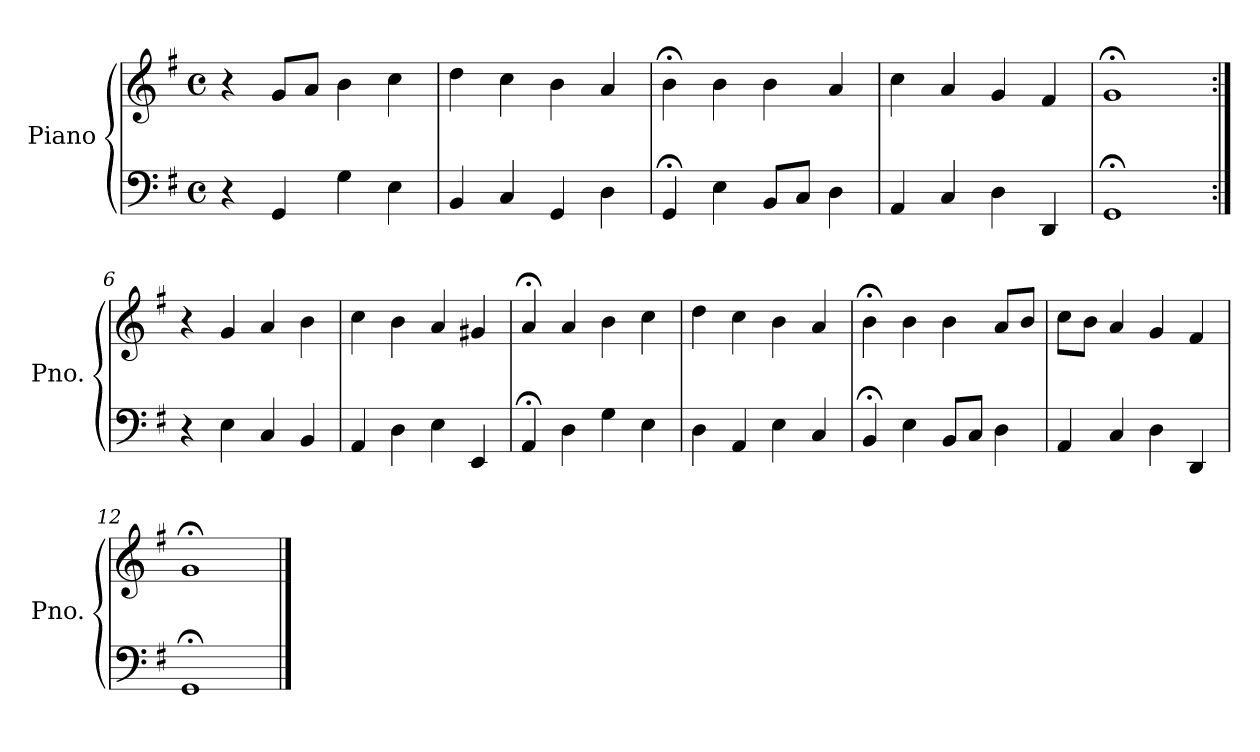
**kern	**kern
*part1	*part1
*staff2	*staff1
*I"Piano	*
*I'Pno.	*
*clefF4	*clefG2
*k[f#]	*k[f#]
*M4/4	*M4/4
*met(c)	*met(c)
=1	=1
4r	4r
4GG/	8g/L
.	8a/J
4G\	4b\
4E\	4cc\
=2	=2
4BB/	4dd\
4C/	4cc\
4GG/	4b\
4D\	4a/
=3	=3
4GG;</	4b;<\
4E\	4b\
8BB/L	4b\
8C/J	.
4D\	4a/
=4	=4
4AA/	4cc\
4C/	4a/
4D\	4g/
4DD/	4f#/
=5	=5
1GG;<	1g;<
=6:|!	=6:|!
4r	4r
4E\	4g/
4C/	4a/
4BB/	4b\
=7	=7
4AA/	4cc\
4D\	4b\
4E\	4a/
4EE/	4g#X/
!!LO:LB:g=z
=8	=8
4AA;</	4a;</
4D\	4a/
4G\	4b\
4E\	4cc\
=9	=9
4D\	4dd\
4AA/	4cc\
4E\	4b\
4C/	4a/
=10	=10
4BB;</	4b;<\
4E\	4b\
8BB/L	4b\
8C/J	.
4D\	8a/L
.	8b/J
=11	=11
4AA/	8cc\L
.	8b\J
4C/	4a/
4D\	4g/
4DD/	4f#/
=12	=12
1GG;<	1g;<
==	==
*-	*-
